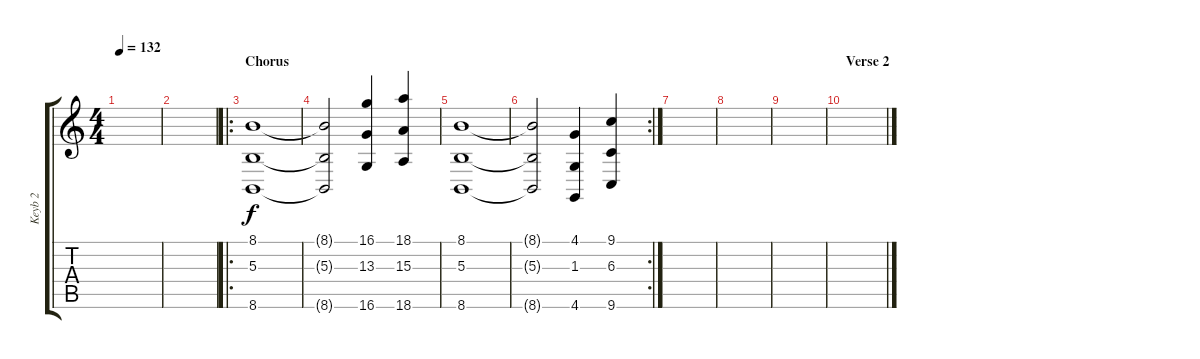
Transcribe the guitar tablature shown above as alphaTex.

\track ("Keyb 2" "Keyb 2") {instrument choiraahs}
\staff {score tabs}
\tuning (Eb4 Bb3 Gb3 Db3 Ab2 Eb2) {hide}
\ts (4 4)
\tempo 132
\clef g2
\ks c
|
|
\ro
\section ("" "Chorus")
(8.1 5.3 8.6).1 |
(8.1{t} 5.3{t} 8.6{t}).2 (16.1 13.3 16.6).4 (18.1 15.3 18.6).4 |
(8.1 5.3 8.6).1 |
\rc 2
(8.1{t} 5.3{t} 8.6{t}).2 (4.1 1.3 4.6).4 (9.1 6.3 9.6).4 |
|
|
|
\section ("" "Verse 2")
